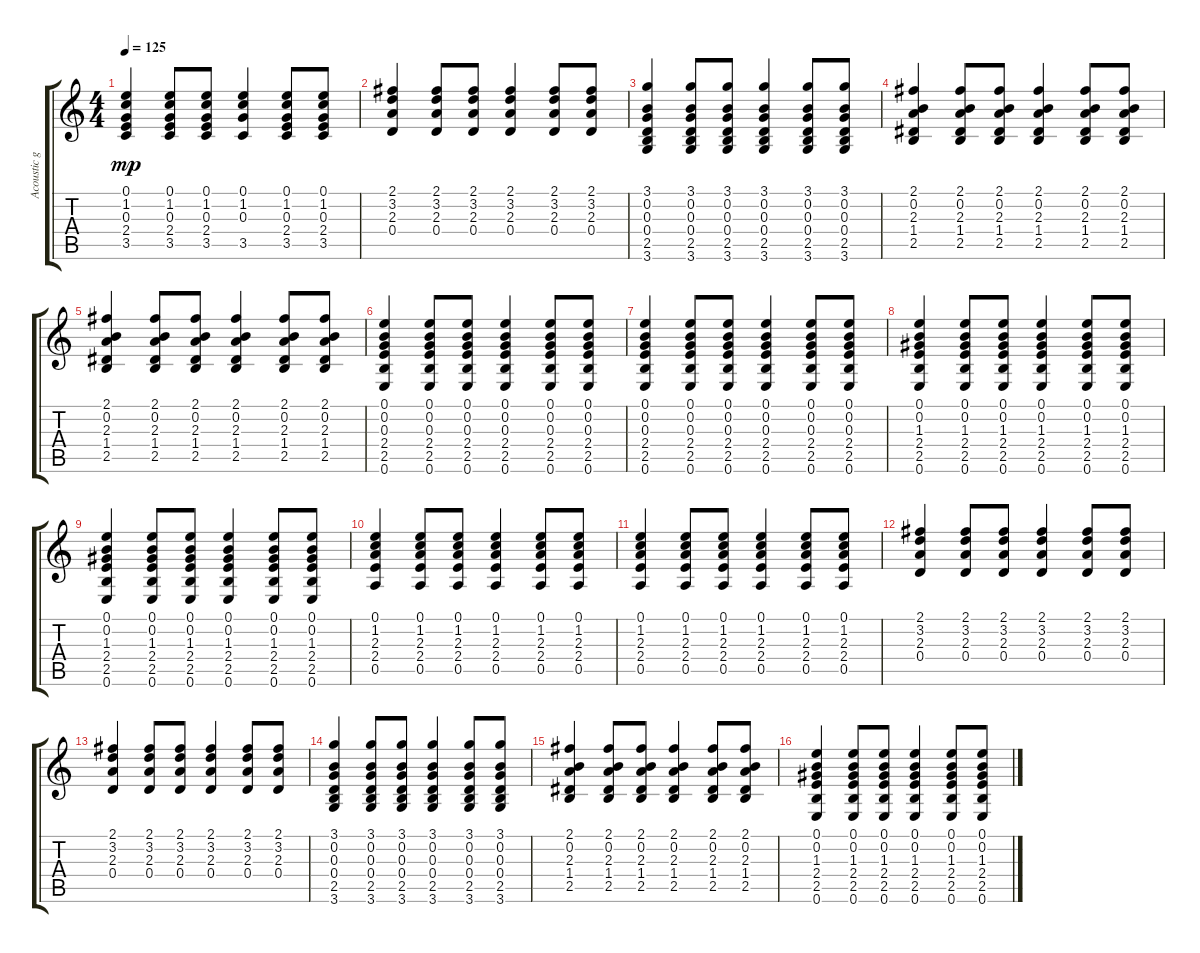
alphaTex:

\track ("Acoustic guitar II" "Acoustic g") {instrument acousticguitarsteel}
\staff {score tabs}
\tuning (E4 B3 G3 D3 A2 E2) {hide}
\ts (4 4)
\tempo 125
\clef g2
\ks c
(0.1 1.2 0.3 2.4 3.5).4{dy mp} (0.1 1.2 0.3 2.4 3.5).8 (0.1 1.2 0.3 2.4 3.5).8 (0.1 1.2 0.3 3.5).4 (0.1 1.2 0.3 2.4 3.5).8 (0.1 1.2 0.3 2.4 3.5).8 |
(2.1 3.2 2.3 0.4).4 (2.1 3.2 2.3 0.4).8 (2.1 3.2 2.3 0.4).8 (2.1 3.2 2.3 0.4).4 (2.1 3.2 2.3 0.4).8 (2.1 3.2 2.3 0.4).8 |
(3.1 0.2 0.3 0.4 2.5 3.6).4 (3.1 0.2 0.3 0.4 2.5 3.6).8 (3.1 0.2 0.3 0.4 2.5 3.6).8 (3.1 0.2 0.3 0.4 2.5 3.6).4 (3.1 0.2 0.3 0.4 2.5 3.6).8 (3.1 0.2 0.3 0.4 2.5 3.6).8 |
(2.1 0.2 2.3 1.4 2.5).4 (2.1 0.2 2.3 1.4 2.5).8 (2.1 0.2 2.3 1.4 2.5).8 (2.1 0.2 2.3 1.4 2.5).4 (2.1 0.2 2.3 1.4 2.5).8 (2.1 0.2 2.3 1.4 2.5).8 |
(2.1 0.2 2.3 1.4 2.5).4 (2.1 0.2 2.3 1.4 2.5).8 (2.1 0.2 2.3 1.4 2.5).8 (2.1 0.2 2.3 1.4 2.5).4 (2.1 0.2 2.3 1.4 2.5).8 (2.1 0.2 2.3 1.4 2.5).8 |
(0.1 0.2 0.3 2.4 2.5 0.6).4 (0.1 0.2 0.3 2.4 2.5 0.6).8 (0.1 0.2 0.3 2.4 2.5 0.6).8 (0.1 0.2 0.3 2.4 2.5 0.6).4 (0.1 0.2 0.3 2.4 2.5 0.6).8 (0.1 0.2 0.3 2.4 2.5 0.6).8 |
(0.1 0.2 0.3 2.4 2.5 0.6).4 (0.1 0.2 0.3 2.4 2.5 0.6).8 (0.1 0.2 0.3 2.4 2.5 0.6).8 (0.1 0.2 0.3 2.4 2.5 0.6).4 (0.1 0.2 0.3 2.4 2.5 0.6).8 (0.1 0.2 0.3 2.4 2.5 0.6).8 |
(0.1 0.2 1.3 2.4 2.5 0.6).4 (0.1 0.2 1.3 2.4 2.5 0.6).8 (0.1 0.2 1.3 2.4 2.5 0.6).8 (0.1 0.2 1.3 2.4 2.5 0.6).4 (0.1 0.2 1.3 2.4 2.5 0.6).8 (0.1 0.2 1.3 2.4 2.5 0.6).8 |
(0.1 0.2 1.3 2.4 2.5 0.6).4 (0.1 0.2 1.3 2.4 2.5 0.6).8 (0.1 0.2 1.3 2.4 2.5 0.6).8 (0.1 0.2 1.3 2.4 2.5 0.6).4 (0.1 0.2 1.3 2.4 2.5 0.6).8 (0.1 0.2 1.3 2.4 2.5 0.6).8 |
(0.1 1.2 2.3 2.4 0.5).4 (0.1 1.2 2.3 2.4 0.5).8 (0.1 1.2 2.3 2.4 0.5).8 (0.1 1.2 2.3 2.4 0.5).4 (0.1 1.2 2.3 2.4 0.5).8 (0.1 1.2 2.3 2.4 0.5).8 |
(0.1 1.2 2.3 2.4 0.5).4 (0.1 1.2 2.3 2.4 0.5).8 (0.1 1.2 2.3 2.4 0.5).8 (0.1 1.2 2.3 2.4 0.5).4 (0.1 1.2 2.3 2.4 0.5).8 (0.1 1.2 2.3 2.4 0.5).8 |
(2.1 3.2 2.3 0.4).4 (2.1 3.2 2.3 0.4).8 (2.1 3.2 2.3 0.4).8 (2.1 3.2 2.3 0.4).4 (2.1 3.2 2.3 0.4).8 (2.1 3.2 2.3 0.4).8 |
(2.1 3.2 2.3 0.4).4 (2.1 3.2 2.3 0.4).8 (2.1 3.2 2.3 0.4).8 (2.1 3.2 2.3 0.4).4 (2.1 3.2 2.3 0.4).8 (2.1 3.2 2.3 0.4).8 |
(3.1 0.2 0.3 0.4 2.5 3.6).4 (3.1 0.2 0.3 0.4 2.5 3.6).8 (3.1 0.2 0.3 0.4 2.5 3.6).8 (3.1 0.2 0.3 0.4 2.5 3.6).4 (3.1 0.2 0.3 0.4 2.5 3.6).8 (3.1 0.2 0.3 0.4 2.5 3.6).8 |
(2.1 0.2 2.3 1.4 2.5).4 (2.1 0.2 2.3 1.4 2.5).8 (2.1 0.2 2.3 1.4 2.5).8 (2.1 0.2 2.3 1.4 2.5).4 (2.1 0.2 2.3 1.4 2.5).8 (2.1 0.2 2.3 1.4 2.5).8 |
(0.1 0.2 1.3 2.4 2.5 0.6).4 (0.1 0.2 1.3 2.4 2.5 0.6).8 (0.1 0.2 1.3 2.4 2.5 0.6).8 (0.1 0.2 1.3 2.4 2.5 0.6).4 (0.1 0.2 1.3 2.4 2.5 0.6).8 (0.1 0.2 1.3 2.4 2.5 0.6).8
